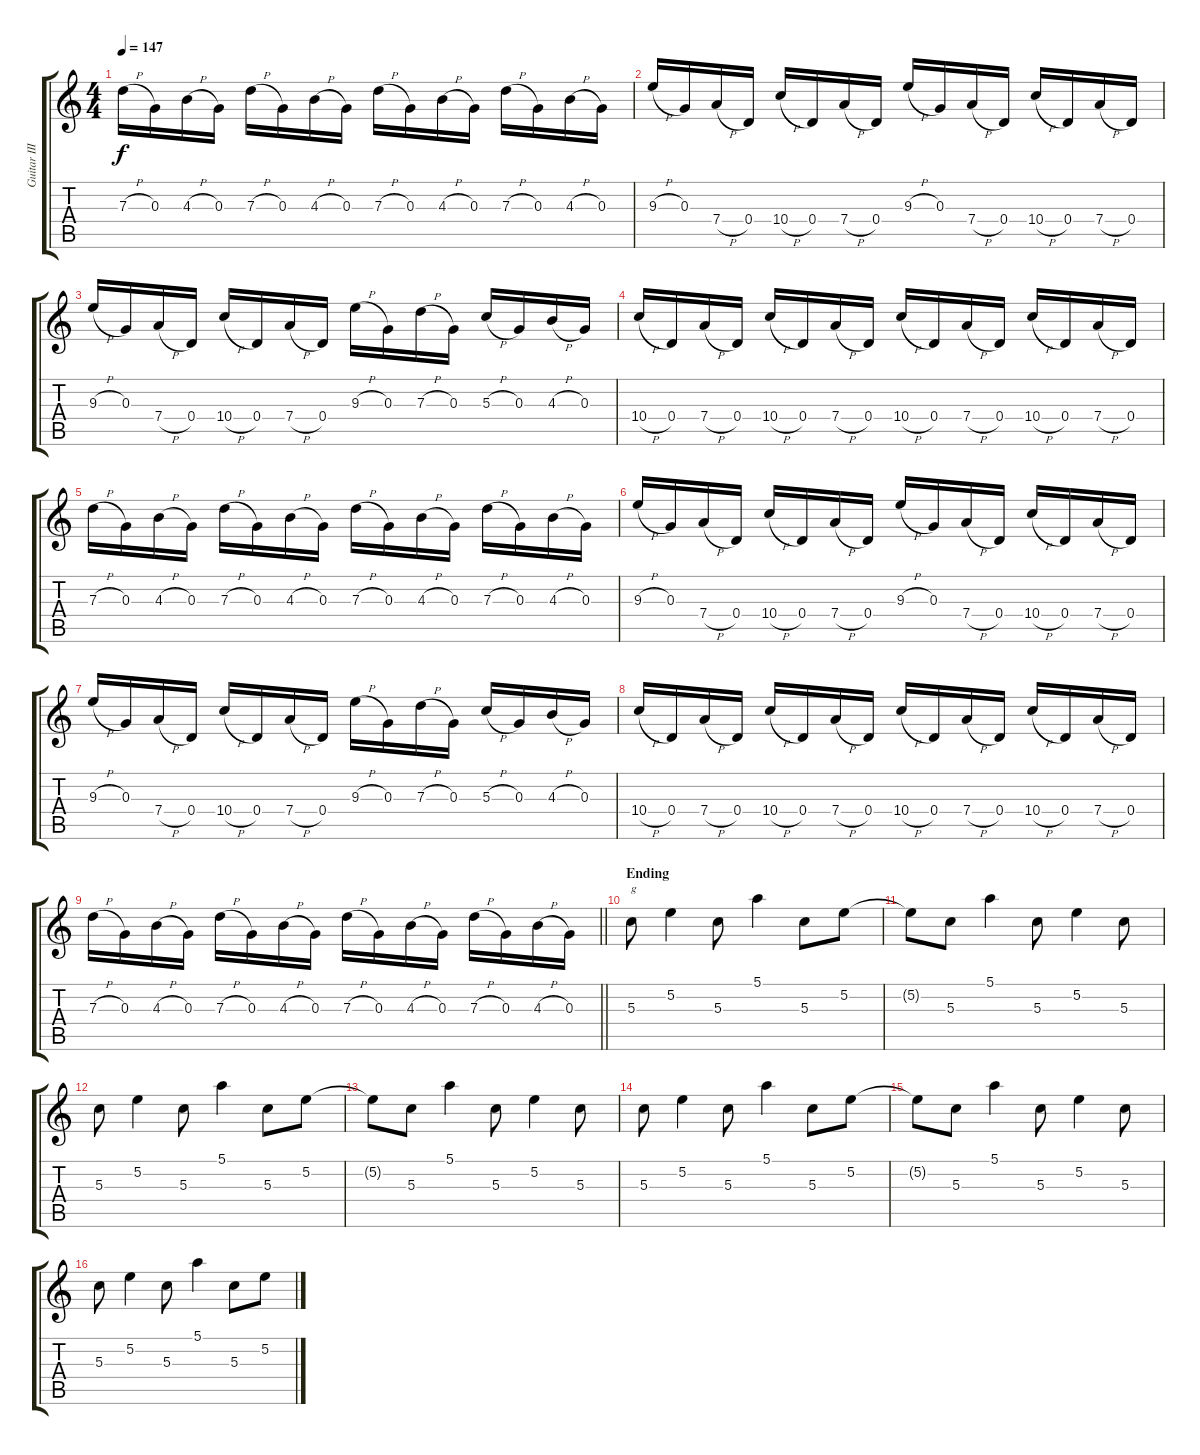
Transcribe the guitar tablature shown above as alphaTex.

\track ("Guitar III" "Guitar III") {instrument distortionguitar}
\staff {score tabs}
\tuning (E4 B3 G3 D3 A2 E2) {hide}
\ts (4 4)
\tempo 147
\clef g2
\ks aminor
7.3{h}.16{dy f} 0.3.16 4.3{h}.16 0.3.16 7.3{h}.16 0.3.16 4.3{h}.16 0.3.16 7.3{h}.16 0.3.16 4.3{h}.16 0.3.16 7.3{h}.16 0.3.16 4.3{h}.16 0.3.16 |
9.3{h}.16 0.3.16 7.4{h}.16 0.4.16 10.4{h}.16 0.4.16 7.4{h}.16 0.4.16 9.3{h}.16 0.3.16 7.4{h}.16 0.4.16 10.4{h}.16 0.4.16 7.4{h}.16 0.4.16 |
9.3{h}.16 0.3.16 7.4{h}.16 0.4.16 10.4{h}.16 0.4.16 7.4{h}.16 0.4.16 9.3{h}.16 0.3.16 7.3{h}.16 0.3.16 5.3{h}.16 0.3.16 4.3{h}.16 0.3.16 |
10.4{h}.16 0.4.16 7.4{h}.16 0.4.16 10.4{h}.16 0.4.16 7.4{h}.16 0.4.16 10.4{h}.16 0.4.16 7.4{h}.16 0.4.16 10.4{h}.16 0.4.16 7.4{h}.16 0.4.16 |
7.3{h}.16 0.3.16 4.3{h}.16 0.3.16 7.3{h}.16 0.3.16 4.3{h}.16 0.3.16 7.3{h}.16 0.3.16 4.3{h}.16 0.3.16 7.3{h}.16 0.3.16 4.3{h}.16 0.3.16 |
9.3{h}.16 0.3.16 7.4{h}.16 0.4.16 10.4{h}.16 0.4.16 7.4{h}.16 0.4.16 9.3{h}.16 0.3.16 7.4{h}.16 0.4.16 10.4{h}.16 0.4.16 7.4{h}.16 0.4.16 |
9.3{h}.16 0.3.16 7.4{h}.16 0.4.16 10.4{h}.16 0.4.16 7.4{h}.16 0.4.16 9.3{h}.16 0.3.16 7.3{h}.16 0.3.16 5.3{h}.16 0.3.16 4.3{h}.16 0.3.16 |
10.4{h}.16 0.4.16 7.4{h}.16 0.4.16 10.4{h}.16 0.4.16 7.4{h}.16 0.4.16 10.4{h}.16 0.4.16 7.4{h}.16 0.4.16 10.4{h}.16 0.4.16 7.4{h}.16 0.4.16 |
\barLineRight lightlight
7.3{h}.16 0.3.16 4.3{h}.16 0.3.16 7.3{h}.16 0.3.16 4.3{h}.16 0.3.16 7.3{h}.16 0.3.16 4.3{h}.16 0.3.16 7.3{h}.16 0.3.16 4.3{h}.16 0.3.16 |
\section ("" "Ending")
5.3.8{txt "g"} 5.2.4 5.3.8 5.1.4 5.3.8 5.2.8 |
5.2{t}.8 5.3.8 5.1.4 5.3.8 5.2.4 5.3.8 |
5.3.8 5.2.4 5.3.8 5.1.4 5.3.8 5.2.8 |
5.2{t}.8 5.3.8 5.1.4 5.3.8 5.2.4 5.3.8 |
5.3.8 5.2.4 5.3.8 5.1.4 5.3.8 5.2.8 |
5.2{t}.8 5.3.8 5.1.4 5.3.8 5.2.4 5.3.8 |
5.3.8 5.2.4 5.3.8 5.1.4 5.3.8 5.2.8
